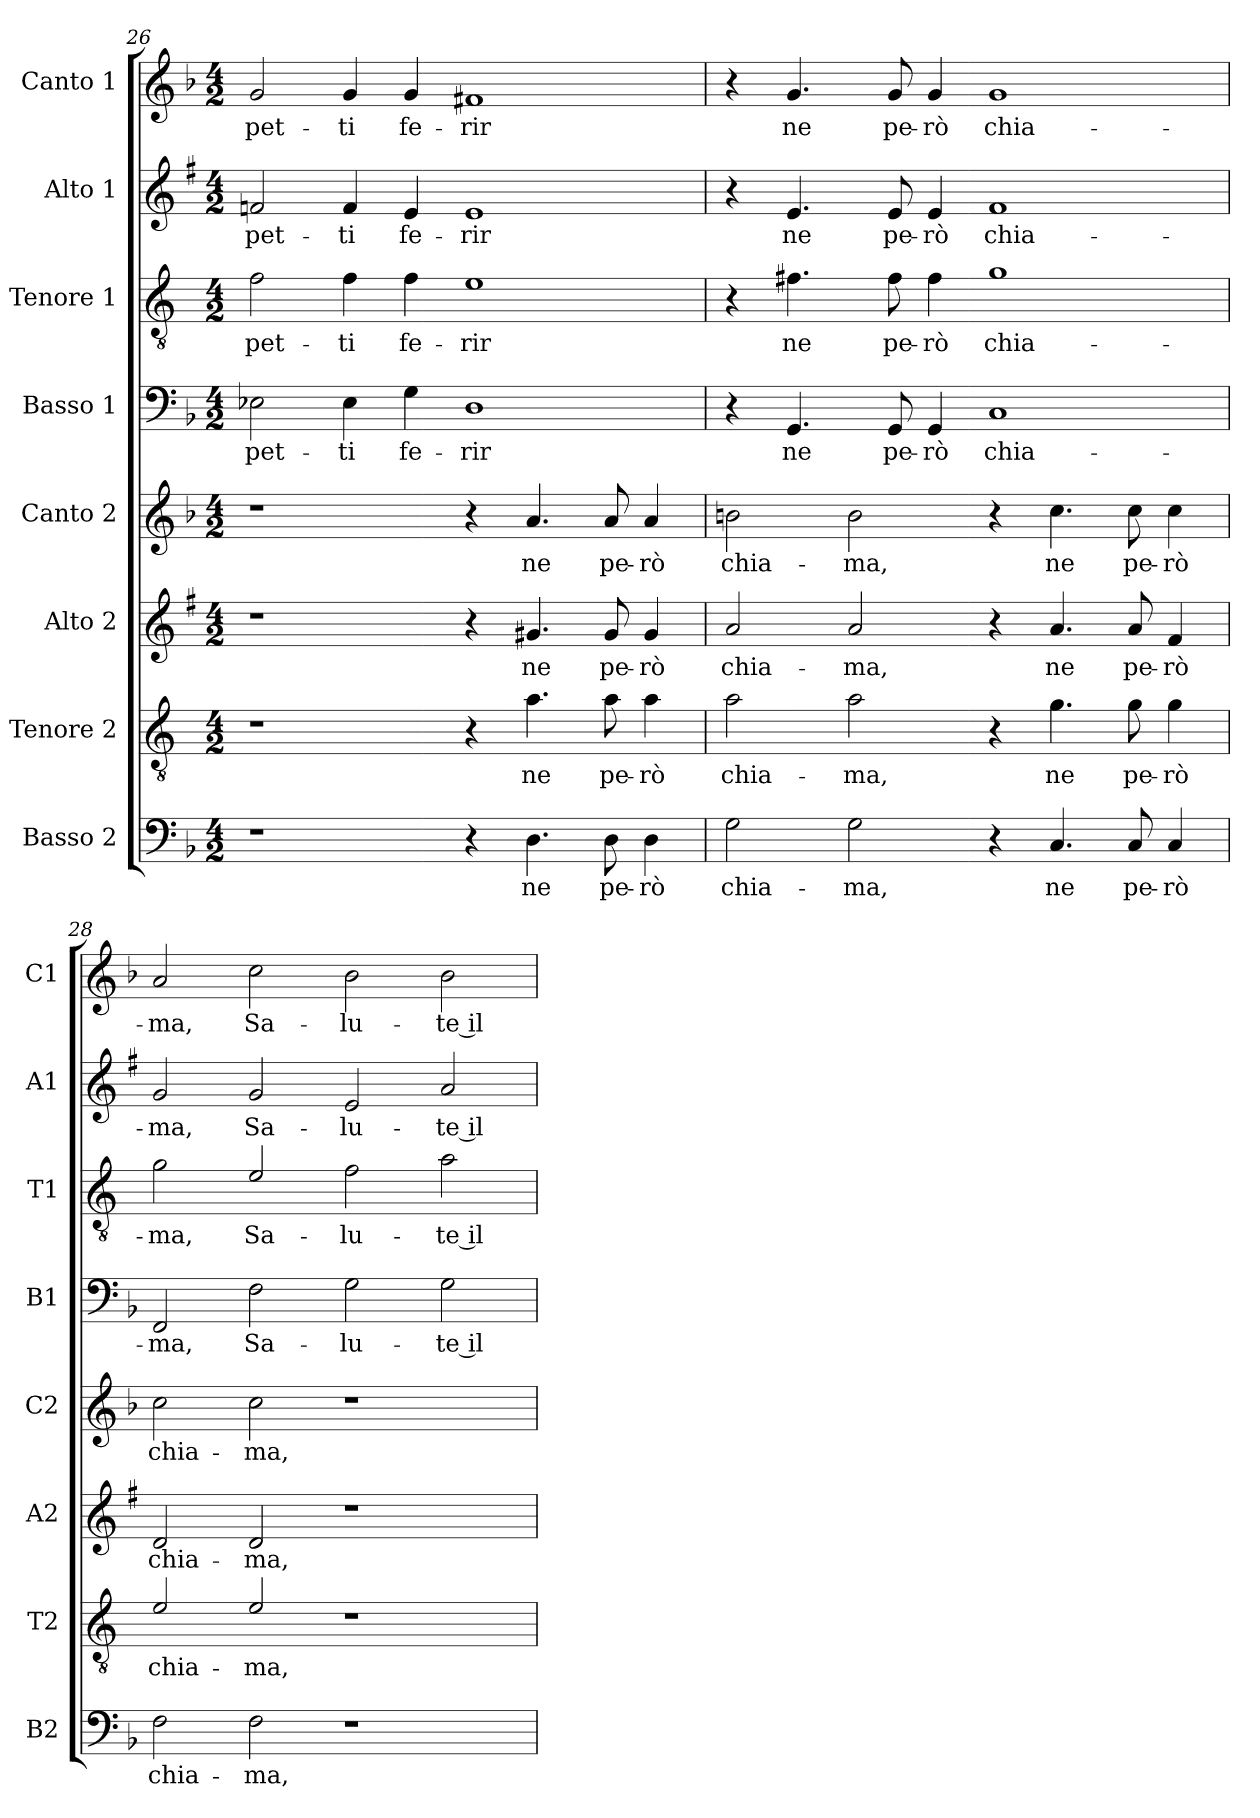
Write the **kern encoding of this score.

**kern	**text	**kern	**text	**kern	**text	**kern	**text	**kern	**text	**kern	**text	**kern	**text	**kern	**text
*part8	*part8	*part7	*part7	*part6	*part6	*part5	*part5	*part4	*part4	*part3	*part3	*part2	*part2	*part1	*part1
*staff8	*staff8	*staff7	*staff7	*staff6	*staff6	*staff5	*staff5	*staff4	*staff4	*staff3	*staff3	*staff2	*staff2	*staff1	*staff1
*I"Basso 2	*	*I"Tenore 2	*	*I"Alto 2	*	*I"Canto 2	*	*I"Basso 1	*	*I"Tenore 1	*	*I"Alto 1	*	*I"Canto 1	*
*I'B2	*	*I'T2	*	*I'A2	*	*I'C2	*	*I'B1	*	*I'T1	*	*I'A1	*	*I'C1	*
*clefF4	*	*clefGv2	*	*clefG2	*	*clefG2	*	*clefF4	*	*clefGv2	*	*clefG2	*	*clefG2	*
*	*	*ITrd4c7	*	*ITrd1c2	*	*	*	*	*	*ITrd4c7	*	*ITrd1c2	*	*	*
*k[b-]	*	*k[b-]	*	*k[b-]	*	*k[b-]	*	*k[b-]	*	*k[b-]	*	*k[b-]	*	*k[b-]	*
*F:	*	*F:	*	*F:	*	*F:	*	*F:	*	*F:	*	*F:	*	*F:	*
*M4/2	*	*M4/2	*	*M4/2	*	*M4/2	*	*M4/2	*	*M4/2	*	*M4/2	*	*M4/2	*
=26	=26	=26	=26	=26	=26	=26	=26	=26	=26	=26	=26	=26	=26	=26	=26
!	!	!	!	!	!	!	!	!	!LO:LY:b	!	!LO:LY:b	!	!LO:LY:b	!	!LO:LY:b
1r	.	1r	.	1r	.	1r	.	2E-X\	pet-	2B-\	pet-	2e-X/	pet-	2g/	pet-
!	!	!	!	!	!	!	!	!	!LO:LY:b	!	!LO:LY:b	!	!LO:LY:b	!	!LO:LY:b
.	.	.	.	.	.	.	.	4E-\	-ti	4B-\	-ti	4e-/	-ti	4g/	-ti
!	!	!	!	!	!	!	!	!	!LO:LY:b	!	!LO:LY:b	!	!LO:LY:b	!	!LO:LY:b
.	.	.	.	.	.	.	.	4G\	fe-	4B-\	fe-	4d/	fe-	4g/	fe-
!	!	!	!	!	!	!	!	!	!LO:LY:b	!	!LO:LY:b	!	!LO:LY:b	!	!LO:LY:b
4r	.	4r	.	4r	.	4r	.	1D	-rir	1A	-rir	1d	-rir	1f#X	-rir
!	!LO:LY:b	!	!LO:LY:b	!	!LO:LY:b	!	!LO:LY:b	!	!	!	!	!	!	!	!
4.D\	ne	4.d\	ne	4.f#X/	ne	4.a/	ne	.	.	.	.	.	.	.	.
!	!LO:LY:b	!	!LO:LY:b	!	!LO:LY:b	!	!LO:LY:b	!	!	!	!	!	!	!	!
8D\	pe-	8d\	pe-	8f#/	pe-	8a/	pe-	.	.	.	.	.	.	.	.
!	!LO:LY:b	!	!LO:LY:b	!	!LO:LY:b	!	!LO:LY:b	!	!	!	!	!	!	!	!
4D\	-rò	4d\	-rò	4f#/	-rò	4a/	-rò	.	.	.	.	.	.	.	.
=27	=27	=27	=27	=27	=27	=27	=27	=27	=27	=27	=27	=27	=27	=27	=27
!	!LO:LY:b	!	!LO:LY:b	!	!LO:LY:b	!	!LO:LY:b	!	!	!	!	!	!	!	!
2G\	chia-	2d\	chia-	2g/	chia-	2bn\	chia-	4r	.	4r	.	4r	.	4r	.
!	!	!	!	!	!	!	!	!	!LO:LY:b	!	!LO:LY:b	!	!LO:LY:b	!	!LO:LY:b
.	.	.	.	.	.	.	.	4.GG/	ne	4.Bn\	ne	4.d/	ne	4.g/	ne
!	!LO:LY:b	!	!LO:LY:b	!	!LO:LY:b	!	!LO:LY:b	!	!	!	!	!	!	!	!
2G\	-ma,	2d\	-ma,	2g/	-ma,	2b\	-ma,	.	.	.	.	.	.	.	.
!	!	!	!	!	!	!	!	!	!LO:LY:b	!	!LO:LY:b	!	!LO:LY:b	!	!LO:LY:b
.	.	.	.	.	.	.	.	8GG/	pe-	8B\	pe-	8d/	pe-	8g/	pe-
!	!	!	!	!	!	!	!	!	!LO:LY:b	!	!LO:LY:b	!	!LO:LY:b	!	!LO:LY:b
.	.	.	.	.	.	.	.	4GG/	-rò	4B\	-rò	4d/	-rò	4g/	-rò
!	!	!	!	!	!	!	!	!	!LO:LY:b	!	!LO:LY:b	!	!LO:LY:b	!	!LO:LY:b
4r	.	4r	.	4r	.	4r	.	1C	chia-	1c	chia-	1e	chia-	1g	chia-
!	!LO:LY:b	!	!LO:LY:b	!	!LO:LY:b	!	!LO:LY:b	!	!	!	!	!	!	!	!
4.C/	ne	4.c\	ne	4.g/	ne	4.cc\	ne	.	.	.	.	.	.	.	.
!	!LO:LY:b	!	!LO:LY:b	!	!LO:LY:b	!	!LO:LY:b	!	!	!	!	!	!	!	!
8C/	pe-	8c\	pe-	8g/	pe-	8cc\	pe-	.	.	.	.	.	.	.	.
!	!LO:LY:b	!	!LO:LY:b	!	!LO:LY:b	!	!LO:LY:b	!	!	!	!	!	!	!	!
4C/	-rò	4c\	-rò	4e/	-rò	4cc\	-rò	.	.	.	.	.	.	.	.
=28	=28	=28	=28	=28	=28	=28	=28	=28	=28	=28	=28	=28	=28	=28	=28
!	!LO:LY:b	!	!LO:LY:b	!	!LO:LY:b	!	!LO:LY:b	!	!LO:LY:b	!	!LO:LY:b	!	!LO:LY:b	!	!LO:LY:b
2F\	chia-	2A/	chia-	2c/	chia-	2cc\	chia-	2FF/	-ma,	2c\	-ma,	2f/	-ma,	2a/	-ma,
!	!LO:LY:b	!	!LO:LY:b	!	!LO:LY:b	!	!LO:LY:b	!	!LO:LY:b	!	!LO:LY:b	!	!LO:LY:b	!	!LO:LY:b
2F\	-ma,	2A/	-ma,	2c/	-ma,	2cc\	-ma,	2F\	Sa-	2A/	Sa-	2f/	Sa-	2cc\	Sa-
!	!	!	!	!	!	!	!	!	!LO:LY:b	!	!LO:LY:b	!	!LO:LY:b	!	!LO:LY:b
1r	.	1r	.	1r	.	1r	.	2G\	-lu-	2B-\	-lu-	2d/	-lu-	2b-\	-lu-
!	!	!	!	!	!	!	!	!	!LO:LY:b	!	!LO:LY:b	!	!LO:LY:b	!	!LO:LY:b
.	.	.	.	.	.	.	.	2G\	-te il	2d\	-te il	2g/	-te il	2b-\	-te il
=	=	=	=	=	=	=	=	=	=	=	=	=	=	=	=
*-	*-	*-	*-	*-	*-	*-	*-	*-	*-	*-	*-	*-	*-	*-	*-
